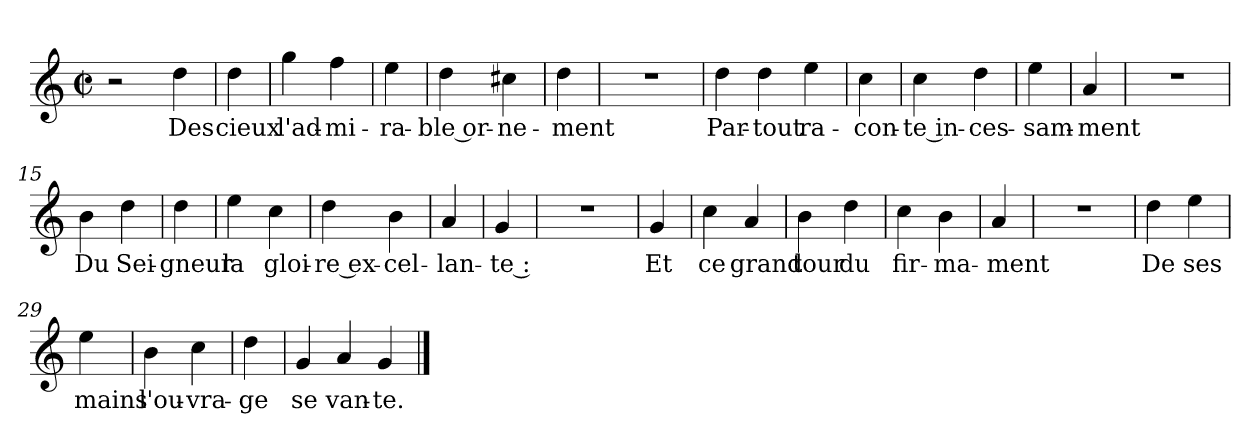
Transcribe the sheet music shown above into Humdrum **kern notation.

**kern	**text
*part1	*part1
*staff1	*staff1
*clefG2	*
*k[]	*
*C:	*
*M2/2	*
*met(c|)	*
=1	=1
2r	.
4dd	Des
=2	=2
4dd	cieux
=3	=3
4gg	l'ad-
4ff	-mi-
=4	=4
4ee	-ra-
=5	=5
4dd	-ble or-
4cc#X	-ne-
=6	=6
4dd	-ment
=7	=7
1r	.
=8	=8
4dd	Par-
4dd	-tout
4ee	ra-
=10	=10
4cc	-con-
=11	=11
4cc	-te in-
4dd	-ces-
=12	=12
4ee	-sam-
=13	=13
4a	-ment
=14	=14
1r	.
=15	=15
4b	Du
4dd	Sei-
=16	=16
4dd	-gneur
=17	=17
4ee	la
4cc	gloi-
=18	=18
4dd	-re ex-
4b	-cel-
=19	=19
4a	-lan-
=20	=20
4g	-te :
=21	=21
1r	.
=22	=22
4g	Et
=23	=23
4cc	ce
4a	grand
=24	=24
4b	tour
4dd	du
=25	=25
4cc	fir-
4b	-ma-
=26	=26
4a	-ment
=27	=27
1r	.
=28	=28
4dd	De
4ee	ses
=29	=29
4ee	mains
=30	=30
4b	l'ou-
4cc	-vra-
=31	=31
4dd	-ge
=32	=32
4g	se
4a	van-
4g	-te.
==	==
*-	*-
